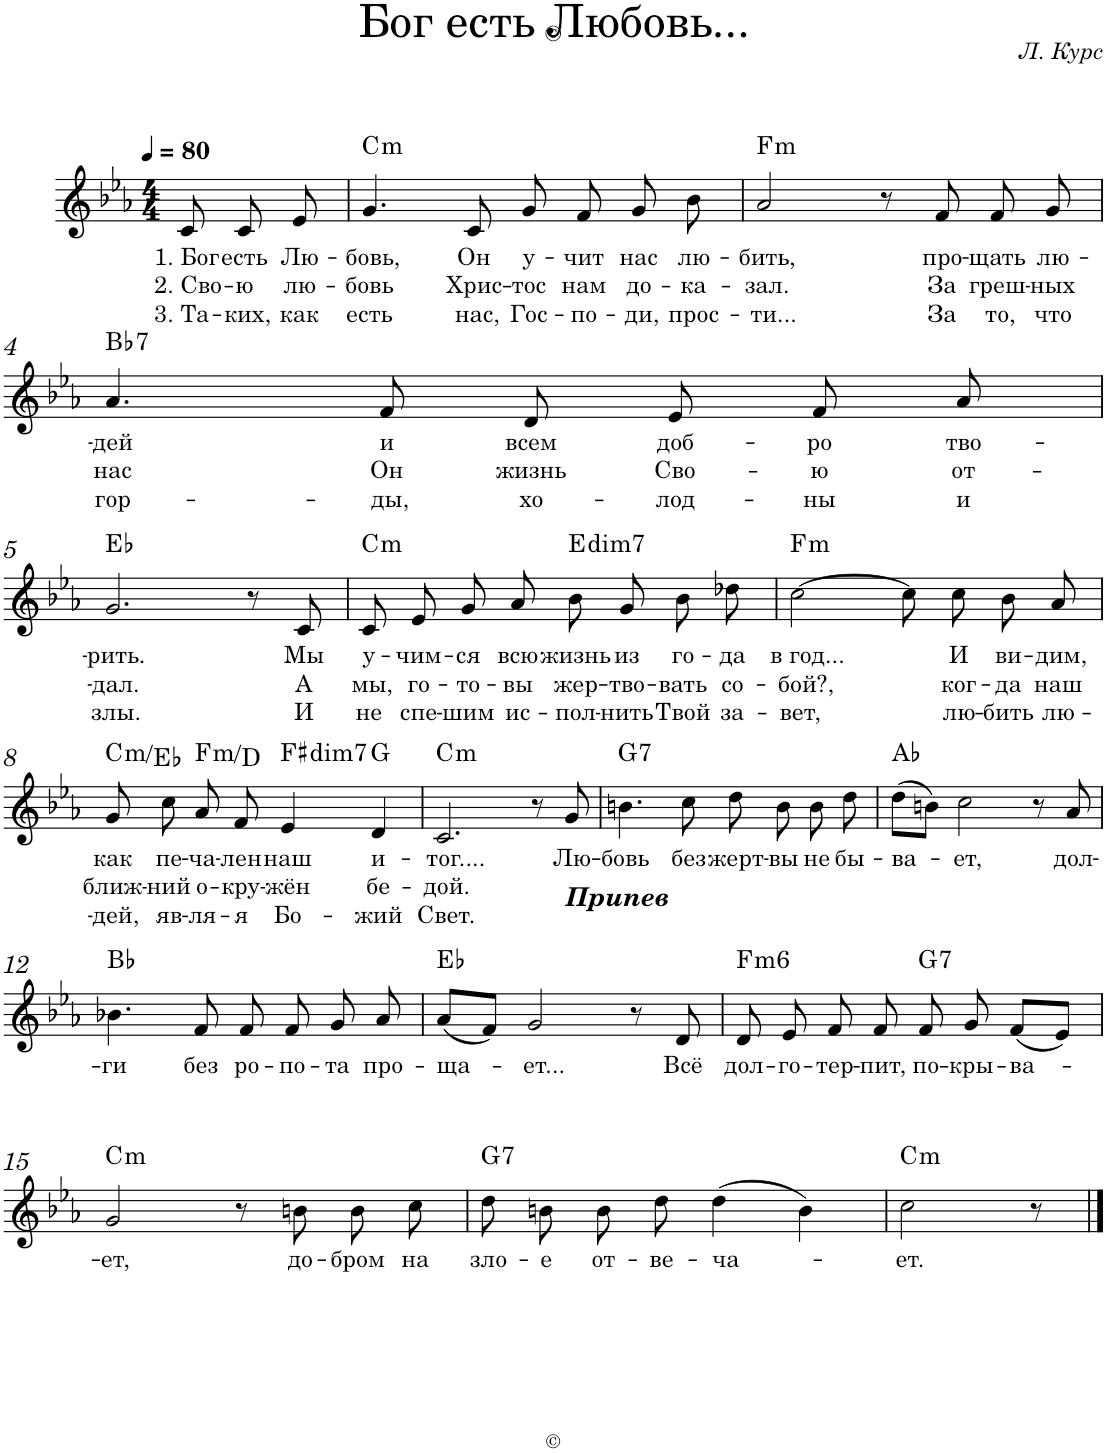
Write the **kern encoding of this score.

**kern	**text	**text	**text	**harte
*part1	*part1	*part1	*part1	*part1
*staff1	*staff1	*staff1	*staff1	*
*I"P1	*	*	*	*
*clefG2	*	*	*	*
*k[b-e-a-]	*	*	*	*
*c:	*	*	*	*
*M4/4	*	*	*	*
*MM80	*	*	*	*
=1	=1	=1	=1	=1
!	!LO:LY:b	!LO:LY:b	!LO:LY:b	!
8c/	1. Бог	2. Сво-	3. Та-	.
!	!LO:LY:b	!LO:LY:b	!LO:LY:b	!
8c/	есть	-ю	-ких,	.
!	!LO:LY:b	!LO:LY:b	!LO:LY:b	!
8e-/	Лю-	лю-	как	.
=2	=2	=2	=2	=2
!	!LO:LY:b	!LO:LY:b	!LO:LY:b	!LO:H:kt=m
4.g/	-бовь,	-бовь	есть	C:min
!	!LO:LY:b	!LO:LY:b	!LO:LY:b	!
8c/	Он	Хрис-	нас,	.
!	!LO:LY:b	!LO:LY:b	!LO:LY:b	!
8g/	у-	-тос	Гос-	.
!	!LO:LY:b	!LO:LY:b	!LO:LY:b	!
8f/	-чит	нам	-по-	.
!	!LO:LY:b	!LO:LY:b	!LO:LY:b	!
8g/	нас	до-	-ди,	.
!	!LO:LY:b	!LO:LY:b	!LO:LY:b	!
8b-\	лю-	-ка-	прос-	.
=3	=3	=3	=3	=3
!	!LO:LY:b	!LO:LY:b	!LO:LY:b	!LO:H:kt=m
2a-/	-бить,	-зал.	-ти...	F:min
8r	.	.	.	.
!	!LO:LY:b	!LO:LY:b	!LO:LY:b	!
8f/	про-	За	За	.
!	!LO:LY:b	!LO:LY:b	!LO:LY:b	!
8f/	-щать	греш-	то,	.
!	!LO:LY:b	!LO:LY:b	!LO:LY:b	!
8g/	лю-	-ных	что	.
!!LO:LB:g=z
=4	=4	=4	=4	=4
!	!LO:LY:b	!LO:LY:b	!LO:LY:b	!LO:H:kt=7
4.a-/	-дей	нас	гор-	Bb:7
!	!LO:LY:b	!LO:LY:b	!LO:LY:b	!
8f/	и	Он	-ды,	.
!	!LO:LY:b	!LO:LY:b	!LO:LY:b	!
8d/	всем	жизнь	хо-	.
!	!LO:LY:b	!LO:LY:b	!LO:LY:b	!
8e-/	доб-	Сво-	-лод-	.
!	!LO:LY:b	!LO:LY:b	!LO:LY:b	!
8f/	-ро	-ю	-ны	.
!	!LO:LY:b	!LO:LY:b	!LO:LY:b	!
8a-/	тво-	от-	и	.
!!LO:LB:g=z
=5	=5	=5	=5	=5
!	!LO:LY:b	!LO:LY:b	!LO:LY:b	!
2.g/	-рить.	-дал.	злы.	Eb:maj
8r	.	.	.	.
!	!LO:LY:b	!LO:LY:b	!LO:LY:b	!
8c/	Мы	А	И	.
=6	=6	=6	=6	=6
!	!LO:LY:b	!LO:LY:b	!LO:LY:b	!LO:H:kt=m
8c/	у-	мы,	не	C:min
!	!LO:LY:b	!LO:LY:b	!LO:LY:b	!
8e-/	-чим-	го-	спе-	.
!	!LO:LY:b	!LO:LY:b	!LO:LY:b	!
8g/	-ся	-то-	-шим	.
!	!LO:LY:b	!LO:LY:b	!LO:LY:b	!
8a-/	всю	-вы	ис-	.
!	!LO:LY:b	!LO:LY:b	!LO:LY:b	!LO:H:kt=dim7
8b-\	жизнь	жер-	-пол-	E:dim7
!	!LO:LY:b	!LO:LY:b	!LO:LY:b	!
8g/	из	-тво-	-нить	.
!	!LO:LY:b	!LO:LY:b	!LO:LY:b	!
8b-\	го-	-вать	Твой	.
!	!LO:LY:b	!LO:LY:b	!LO:LY:b	!
8dd-X\	-да	со-	за-	.
=7	=7	=7	=7	=7
!	!LO:LY:b	!LO:LY:b	!LO:LY:b	!LO:H:kt=m
[>2cc\	в год...	-бой?,	-вет,	F:min
8cc\]	.	.	.	.
!	!LO:LY:b	!LO:LY:b	!LO:LY:b	!
8cc\	И	ког-	лю-	.
!	!LO:LY:b	!LO:LY:b	!LO:LY:b	!
8b-\	ви-	-да	-бить	.
!	!LO:LY:b	!LO:LY:b	!LO:LY:b	!
8a-/	-дим,	наш	лю-	.
!!LO:LB:g=z
=8	=8	=8	=8	=8
!	!LO:LY:b	!LO:LY:b	!LO:LY:b	!LO:H:kt=m
8g/	как	ближ-	-дей,	C:min/b3
!	!LO:LY:b	!LO:LY:b	!LO:LY:b	!
8cc\	пе-	-ний	яв-	.
!	!LO:LY:b	!LO:LY:b	!LO:LY:b	!LO:H:kt=m
8a-/	-ча-	о-	-ля-	F:min/6
!	!LO:LY:b	!LO:LY:b	!LO:LY:b	!
8f/	-лен	-кру-	-я	.
!	!LO:LY:b	!LO:LY:b	!LO:LY:b	!LO:H:kt=dim7
4e-/	наш	-жён	Бо-	F#:dim7
!	!LO:LY:b	!LO:LY:b	!LO:LY:b	!
4d/	и-	бе-	-жий	G:maj
=9	=9	=9	=9	=9
!	!LO:LY:b	!LO:LY:b	!LO:LY:b	!LO:H:kt=m
2.c/	-тог....	-дой.	Свет.	C:min
8r	.	.	.	.
!LO:TX:b:Bi:t=Припев	!	!	!	!
!	!LO:LY:b	!	!	!
8g/	Лю-	.	.	.
=10	=10	=10	=10	=10
!	!LO:LY:b	!	!	!LO:H:kt=7
4.bn\	-бовь	.	.	G:7
!	!LO:LY:b	!	!	!
8cc\	без	.	.	.
!	!LO:LY:b	!	!	!
8dd\	жерт-	.	.	.
!	!LO:LY:b	!	!	!
8b\	-вы	.	.	.
!	!LO:LY:b	!	!	!
8b\	не	.	.	.
!	!LO:LY:b	!	!	!
8dd\	бы-	.	.	.
=11	=11	=11	=11	=11
!	!LO:LY:b	!	!	!
(8dd\L	-ва-	.	.	Ab:maj
8bn\J)	.	.	.	.
!	!LO:LY:b	!	!	!
2cc\	-ет,	.	.	.
8r	.	.	.	.
!	!LO:LY:b	!	!	!
8a-/	дол-	.	.	.
!!LO:LB:g=z
=12	=12	=12	=12	=12
!	!LO:LY:b	!	!	!
4.b-X\	-ги	.	.	Bb:maj
!	!LO:LY:b	!	!	!
8f/	без	.	.	.
!	!LO:LY:b	!	!	!
8f/	ро-	.	.	.
!	!LO:LY:b	!	!	!
8f/	-по-	.	.	.
!	!LO:LY:b	!	!	!
8g/	-та	.	.	.
!	!LO:LY:b	!	!	!
8a-/	про-	.	.	.
=13	=13	=13	=13	=13
!	!LO:LY:b	!	!	!
(8a-/L	-ща-	.	.	Eb:maj
8f/J)	.	.	.	.
!	!LO:LY:b	!	!	!
2g/	-ет...	.	.	.
8r	.	.	.	.
!	!LO:LY:b	!	!	!
8d/	Всё	.	.	.
=14	=14	=14	=14	=14
!	!LO:LY:b	!	!	!LO:H:kt=m6
8d/	дол-	.	.	F:min6
!	!LO:LY:b	!	!	!
8e-/	-го-	.	.	.
!	!LO:LY:b	!	!	!
8f/	-тер-	.	.	.
!	!LO:LY:b	!	!	!
8f/	-пит,	.	.	.
!	!LO:LY:b	!	!	!LO:H:kt=7
8f/	по-	.	.	G:7
!	!LO:LY:b	!	!	!
8g/	-кры-	.	.	.
!	!LO:LY:b	!	!	!
(8f/L	-ва-	.	.	.
8e-/J)	.	.	.	.
!!LO:LB:g=z
=15	=15	=15	=15	=15
!	!LO:LY:b	!	!	!LO:H:kt=m
2g/	-ет,	.	.	C:min
8r	.	.	.	.
!	!LO:LY:b	!	!	!
8bn\	до-	.	.	.
!	!LO:LY:b	!	!	!
8b\	-бром	.	.	.
!	!LO:LY:b	!	!	!
8cc\	на	.	.	.
=16	=16	=16	=16	=16
!	!LO:LY:b	!	!	!LO:H:kt=7
8dd\	зло-	.	.	G:7
!	!LO:LY:b	!	!	!
8bn\	-е	.	.	.
!	!LO:LY:b	!	!	!
8b\	от-	.	.	.
!	!LO:LY:b	!	!	!
8dd\	-ве-	.	.	.
!	!LO:LY:b	!	!	!
(4dd\	-ча-	.	.	.
4b\)	.	.	.	.
=17	=17	=17	=17	=17
!	!LO:LY:b	!	!	!LO:H:kt=m
2cc\	-ет.	.	.	C:min
8r	.	.	.	.
==	==	==	==	==
*-	*-	*-	*-	*-
